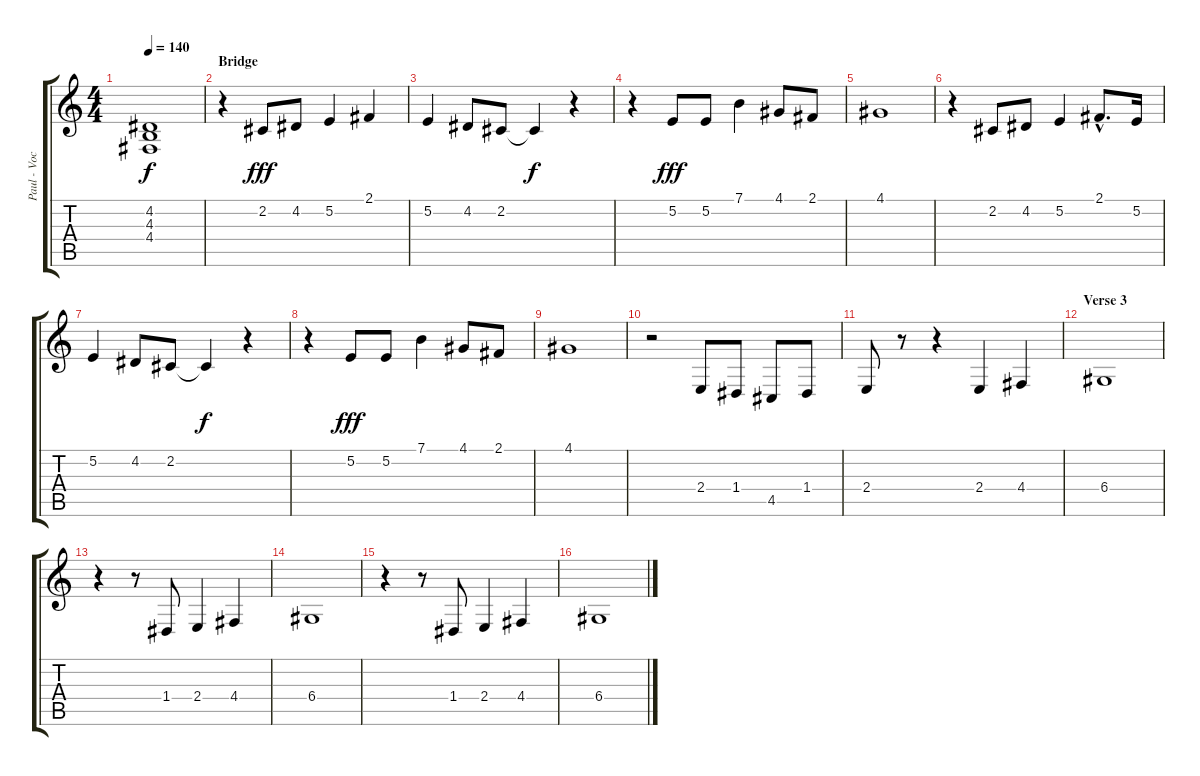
\track ("Paul - Vocal" "Paul - Voc") {instrument baritonesax}
\staff {score tabs}
\tuning (E4 B3 G3 D3 A2 E2) {hide}
\ts (4 4)
\tempo 140
\clef g2
\ks c
(4.2{t} 4.3{t} 4.4{t}).1{dy f} |
\section ("" "Bridge")
r.4 2.2.8{dy fff} 4.2.8 5.2.4 2.1.4 |
5.2.4 4.2.8 2.2.8 2.2{t}.4{dy f} r.4 |
r.4 5.2.8{dy fff} 5.2.8 7.1.4 4.1.8 2.1.8 |
4.1.1 |
r.4 2.2.8 4.2.8 5.2.4 2.1{hac}.8{d} 5.2.16 |
5.2.4 4.2.8 2.2.8 2.2{t}.4{dy f} r.4 |
r.4 5.2.8{dy fff} 5.2.8 7.1.4 4.1.8 2.1.8 |
4.1.1 |
r.2 2.4.8 1.4.8 4.5.8 1.4.8 |
2.4.8 r.8 r.4 2.4.4 4.4.4 |
\section ("" "Verse 3")
6.4.1 |
r.4 r.8 1.4.8 2.4.4 4.4.4 |
6.4.1 |
r.4 r.8 1.4.8 2.4.4 4.4.4 |
6.4.1
